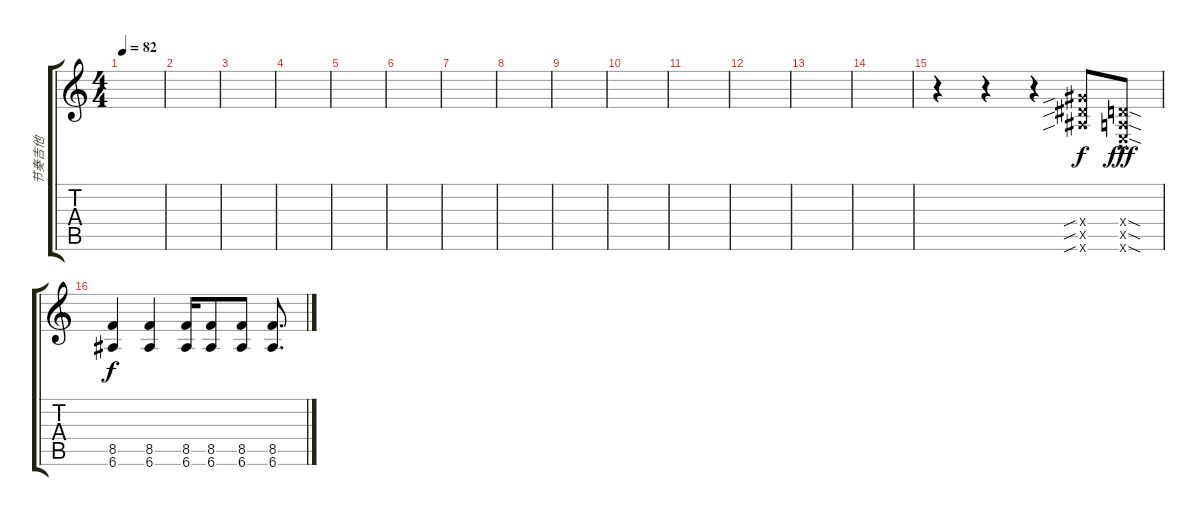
\track ("节奏吉他" "节奏吉他") {instrument distortionguitar}
\staff {score tabs}
\tuning (E4 B3 G3 D3 A2 E2) {hide}
\ts (4 4)
\tempo 82
\clef g2
\ks c
|
|
|
|
|
|
|
|
|
|
|
|
|
|
r.4 r.4 r.4 (6.4{sib x} 6.5{sib x} 6.6{sib x}).8 (0.4{sod hac x} 0.5{sod x} 0.6{sod x}).8{dy fff} |
(8.5 6.6).4{dy f} (8.5 6.6).4 (8.5 6.6).16 (8.5 6.6).8 (8.5 6.6).8 (8.5 6.6{ss}).8{d}
